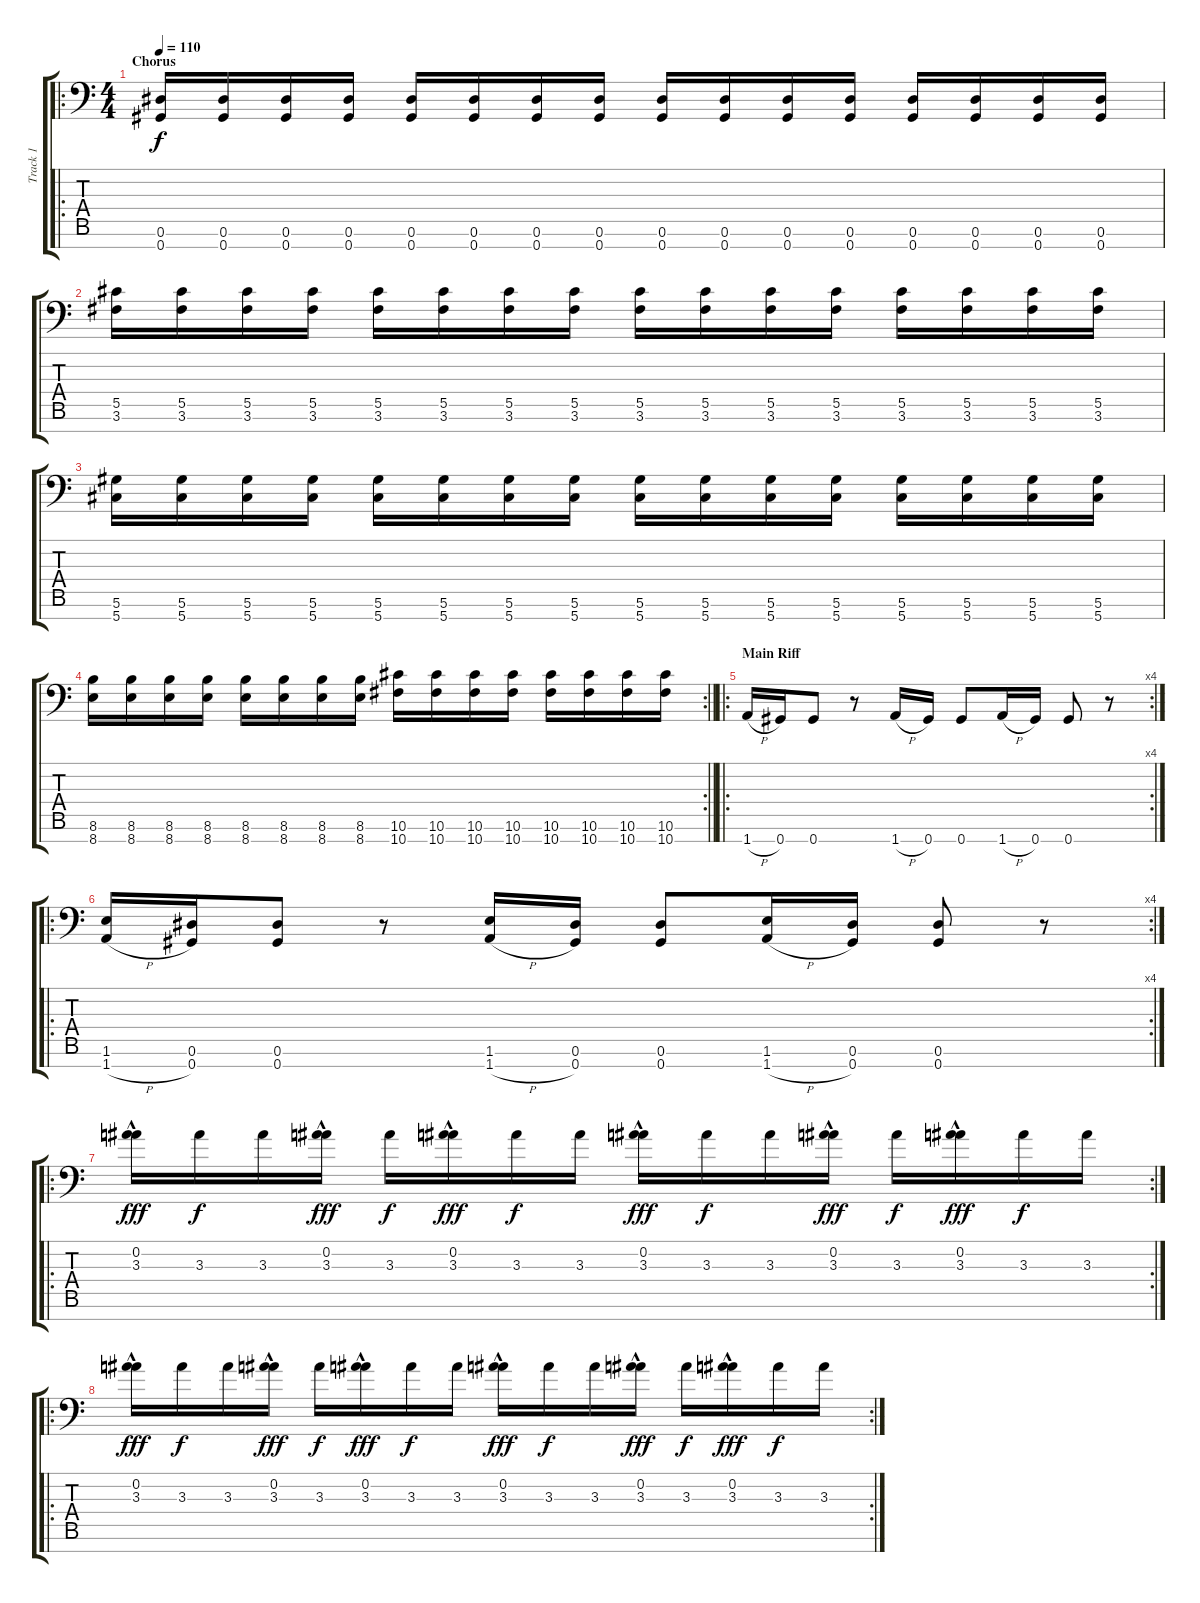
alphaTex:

\track ("Track 1" "Track 1") {instrument distortionguitar}
\staff {score tabs}
\tuning (Eb4 Bb3 Gb3 Db3 Ab2 Eb2 Ab1) {hide}
\ro
\ts (4 4)
\section ("" "Chorus")
\tempo 110
\clef f4
\ks c
(0.6 0.7).16{dy f} (0.6 0.7).16 (0.6 0.7).16 (0.6 0.7).16 (0.6 0.7).16 (0.6 0.7).16 (0.6 0.7).16 (0.6 0.7).16 (0.6 0.7).16 (0.6 0.7).16 (0.6 0.7).16 (0.6 0.7).16 (0.6 0.7).16 (0.6 0.7).16 (0.6 0.7).16 (0.6 0.7).16 |
(5.5 3.6).16 (5.5 3.6).16 (5.5 3.6).16 (5.5 3.6).16 (5.5 3.6).16 (5.5 3.6).16 (5.5 3.6).16 (5.5 3.6).16 (5.5 3.6).16 (5.5 3.6).16 (5.5 3.6).16 (5.5 3.6).16 (5.5 3.6).16 (5.5 3.6).16 (5.5 3.6).16 (5.5 3.6).16 |
(5.6 5.7).16 (5.6 5.7).16 (5.6 5.7).16 (5.6 5.7).16 (5.6 5.7).16 (5.6 5.7).16 (5.6 5.7).16 (5.6 5.7).16 (5.6 5.7).16 (5.6 5.7).16 (5.6 5.7).16 (5.6 5.7).16 (5.6 5.7).16 (5.6 5.7).16 (5.6 5.7).16 (5.6 5.7).16 |
\rc 2
\barLineRight lightlight
(8.6 8.7).16 (8.6 8.7).16 (8.6 8.7).16 (8.6 8.7).16 (8.6 8.7).16 (8.6 8.7).16 (8.6 8.7).16 (8.6 8.7).16 (10.6 10.7).16 (10.6 10.7).16 (10.6 10.7).16 (10.6 10.7).16 (10.6 10.7).16 (10.6 10.7).16 (10.6 10.7).16 (10.6 10.7).16 |
\ro
\rc 4
\section ("" "Main Riff")
1.7{h}.16{balance 8} 0.7.16 0.7.8 r.8 1.7{h}.16 0.7.16 0.7.8 1.7{h}.16 0.7.16 0.7.8 r.8 |
\ro
\rc 4
(1.6 1.7{h}).16{balance 8} (0.6 0.7).16 (0.6 0.7).8 r.8 (1.6 1.7{h}).16 (0.6 0.7).16 (0.6 0.7).8 (1.6 1.7{h}).16 (0.6 0.7).16 (0.6 0.7).8 r.8 |
\ro
\rc 2
(0.2 3.3{hac}).16{dy fff} 3.3.16{dy f} 3.3.16 (0.2 3.3{hac}).16{dy fff} 3.3.16{dy f} (0.2 3.3{hac}).16{dy fff} 3.3.16{dy f} 3.3.16 (0.2 3.3{hac}).16{dy fff} 3.3.16{dy f} 3.3.16 (0.2 3.3{hac}).16{dy fff} 3.3.16{dy f} (0.2 3.3{hac}).16{dy fff} 3.3.16{dy f} 3.3.16 |
\ro
\rc 2
(0.2 3.3{hac}).16{dy fff} 3.3.16{dy f} 3.3.16 (0.2 3.3{hac}).16{dy fff} 3.3.16{dy f} (0.2 3.3{hac}).16{dy fff} 3.3.16{dy f} 3.3.16 (0.2 3.3{hac}).16{dy fff} 3.3.16{dy f} 3.3.16 (0.2 3.3{hac}).16{dy fff} 3.3.16{dy f} (0.2 3.3{hac}).16{dy fff} 3.3.16{dy f} 3.3.16
